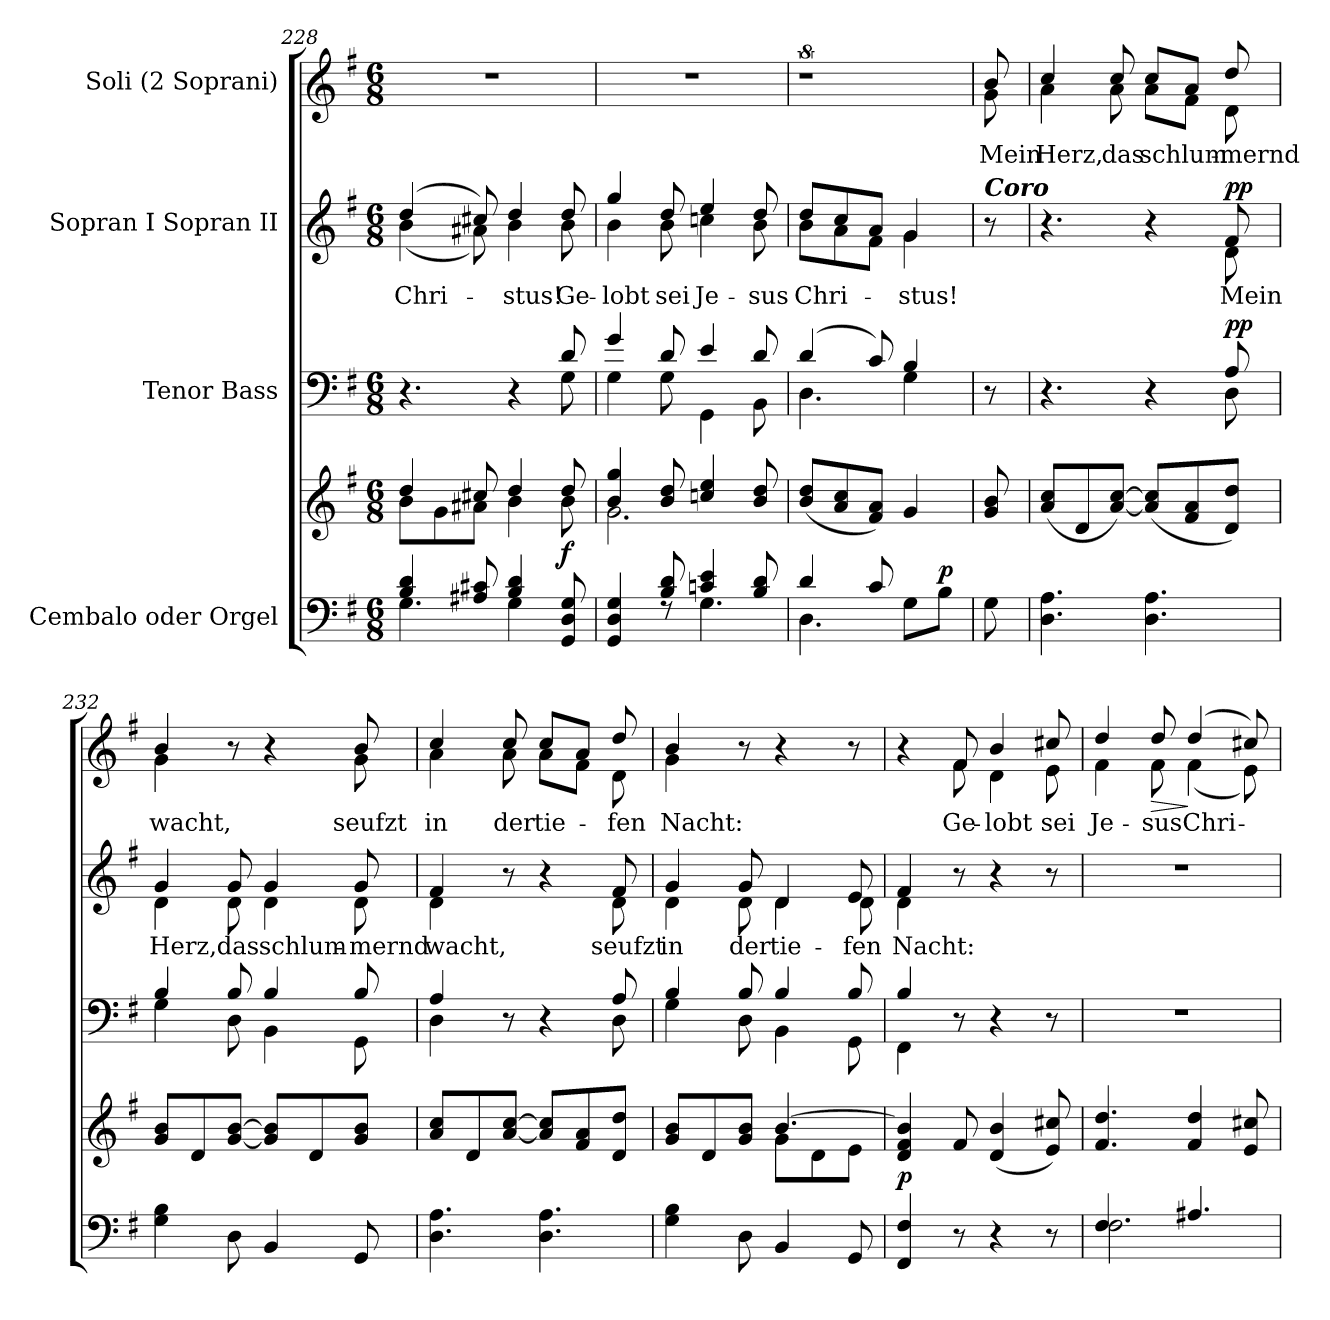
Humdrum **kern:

**kern	**kern	**dynam	**kern	**dynam	**kern	**text	**dynam	**kern	**text	**dynam
*part4	*part4	*part4	*part3	*part3	*part2	*part2	*part2	*part1	*part1	*part1
*staff5	*staff4	*staff4/5	*staff3	*staff3	*staff2	*staff2	*staff2	*staff1	*staff1	*staff1
*I"Cembalo oder Orgel	*	*	*I"Tenor Bass	*	*I"Sopran I Sopran II	*	*	*I"Soli (2 Soprani)	*	*
*clefF4	*clefG2	*	*clefF4	*	*clefG2	*	*	*clefG2	*	*
*k[f#]	*k[f#]	*	*k[f#]	*	*k[f#]	*	*	*k[f#]	*	*
*G:	*G:	*	*G:	*	*G:	*	*	*G:	*	*
*M6/8	*M6/8	*	*M6/8	*	*M6/8	*	*	*M6/8	*	*
=228	=228	=228	=228	=228	=228	=228	=228	=228	=228	=228
*^	*^	*	*^	*	*	*	*	*	*	*
!	!	!	!	!	!	!	!	!	!LO:LY:b	!	!	!	!
*	*	*	*	*	*	*	*	*^	*	*	*	*	*
4B/ 4d/	4.G\	4dd/	8b\L	.	4.r	4.ryy	.	(>4dd/	(4b\	Chri-	.	2.r	.	.
.	.	.	8g\	.	.	.	.	.	.	.	.	.	.	.
8A#X/ 8c#X/	.	8cc#X/	8a#X\J	.	.	.	.	8cc#X/)	8a#X\)	.	.	.	.	.
!	!	!	!	!	!	!	!	!	!	!LO:LY:b	!	!	!	!
4B/ 4d/	4G\	4dd/	4b\	.	4r	4ryy	.	4dd/	4b\	-stus!	.	.	.	.
!	!	!	!	!LO:DY:a=2	!	!	!	!	!	!LO:LY:b	!	!	!	!
8GG/ 8D/ 8G/	8ryy	8dd/	8b\	f	8d/	8G\	.	8dd/	8b\	Ge-	.	.	.	.
=229	=229	=229	=229	=229	=229	=229	=229	=229	=229	=229	=229	=229	=229	=229
!	!	!	!	!	!	!	!	!	!	!LO:LY:b	!	!	!	!
4GG/ 4D/ 4G/	4ryy	4b/ 4gg/	2.g\	.	4g/	4G\	.	4gg/	4b\	-lobt	.	2.r	.	.
!	!	!	!	!	!	!	!	!	!	!LO:LY:b	!	!	!	!
8B/ 8d/	8rF	8b/ 8dd/	.	.	8d/	8G\	.	8dd/	8b\	sei	.	.	.	.
!	!	!	!	!	!	!	!	!	!	!LO:LY:b	!	!	!	!
4cn/ 4e/	4.G\	4ccn/ 4ee/	.	.	4e/	4GG\	.	4ee/	4ccn\	Je-	.	.	.	.
!	!	!	!	!	!	!	!	!	!	!LO:LY:b	!	!	!	!
8B/ 8d/	.	8b/ 8dd/	.	.	8d/	8BB\	.	8dd/	8b\	-sus	.	.	.	.
*	*	*v	*v	*	*	*	*	*	*	*	*	*	*	*
=230	=230	=230	=230	=230	=230	=230	=230	=230	=230	=230	=230	=230	=230
!	!	!	!	!	!	!	!	!	!LO:LY:b	!	!	!	!
4d/	4.D\	(8b/ 8dd/L	.	(>4d/	4.D\	.	8dd/L	8b\L	Chri-	.	8%5r	.	.
.	.	8a/ 8cc/	.	.	.	.	8cc/	8a\	.	.	.	.	.
8c/	.	8f#/ 8a/J)	.	8c/)	.	.	8a/J	8f#\J	.	.	.	.	.
!	!	!	!	!	!	!	!	!	!LO:LY:b	!	!	!	!
8G\L	4ryy	4g/	.	4B/	4G\	.	4g/	4g\	-stus!	.	.	.	.
!	!	!	!LO:DY:a=2	!	!	!	!	!	!	!	!	!	!
8B\J	.	.	p	.	.	.	.	.	.	.	.	.	.
*	*	*	*	*v	*v	*	*	*	*	*	*	*	*
*v	*v	*	*	*	*	*v	*v	*	*	*	*	*
!!LO:PB:g=z
=230X13	=230X13	=230X13	=230X13	=230X13	=230X13	=230X13	=230X13	=230X13	=230X13	=230X13
!	!	!	!	!	!	!	!	!LO:TX:a:Bi:t=Soli	!	!
!	!	!	!	!	!LO:TX:a:Bi:t=Coro	!	!	!	!	!
!	!	!	!	!	!	!	!	!	!LO:LY:b	!
*	*	*	*	*	*	*	*	*^	*	*
8G\	8g/ 8b/	.	8r	.	8r	.	.	8b/	8g\	Mein	.
=231	=231	=231	=231	=231	=231	=231	=231	=231	=231	=231	=231
*	*	*	*^	*	*^	*	*	*	*	*	*
!	!	!	!	!	!	!	!	!	!	!	!	!LO:LY:b	!
4.D\ 4.A\	(8a/ 8cc/L	.	4.r	4.ryy	.	4.r	4.ryy	.	.	4cc/	4a\	Herz,	.
.	8d/	.	.	.	.	.	.	.	.	.	.	.	.
!	!	!	!	!	!	!	!	!	!	!	!	!LO:LY:b	!
.	[8a/ [8cc/J)	.	.	.	.	.	.	.	.	8cc/	8a\	das	.
!	!	!	!	!	!	!	!	!	!	!	!	!LO:LY:b	!
4.D\ 4.A\	(8a/] 8cc/]L	.	4r	4ryy	.	4r	4ryy	.	.	8cc/L	8a\L	schlum-	.
.	8f#/ 8a/	.	.	.	.	.	.	.	.	8a/J	8f#\J	.	.
!	!	!	!	!	!LO:DY:a	!	!	!LO:LY:b	!LO:DY:a	!	!	!LO:LY:b	!
.	8d/ 8dd/J)	.	8A/	8D\	pp	8f#/	8d\	Mein	pp	8dd/	8d\	-mernd	.
=232	=232	=232	=232	=232	=232	=232	=232	=232	=232	=232	=232	=232	=232
!	!	!	!	!	!	!	!	!LO:LY:b	!	!	!	!LO:LY:b	!
4G\ 4B\	8g/ 8b/L	.	4B/	4G\	.	4g/	4d\	Herz,	.	4b/	4g\	wacht,	.
.	8d/	.	.	.	.	.	.	.	.	.	.	.	.
!	!	!	!	!	!	!	!	!LO:LY:b	!	!	!	!	!
8D\	[8g/ [8b/J	.	8B/	8D\	.	8g/	8d\	das	.	8r	8ryy	.	.
!	!	!	!	!	!	!	!	!LO:LY:b	!	!	!	!	!
4BB/	8g/] 8b/]L	.	4B/	4BB\	.	4g/	4d\	schlum-	.	4r	4ryy	.	.
.	8d/	.	.	.	.	.	.	.	.	.	.	.	.
!	!	!	!	!	!	!	!	!LO:LY:b	!	!	!	!LO:LY:b	!
8GG/	8g/ 8b/J	.	8B/	8GG\	.	8g/	8d\	-mernd	.	8b/	8g\	seufzt	.
=233	=233	=233	=233	=233	=233	=233	=233	=233	=233	=233	=233	=233	=233
!	!	!	!	!	!	!	!	!LO:LY:b	!	!	!	!LO:LY:b	!
4.D\ 4.A\	8a/ 8cc/L	.	4A/	4D\	.	4f#/	4d\	wacht,	.	4cc/	4a\	in	.
.	8d/	.	.	.	.	.	.	.	.	.	.	.	.
!	!	!	!	!	!	!	!	!	!	!	!	!LO:LY:b	!
.	[8a/ [8cc/J	.	8r	8ryy	.	8r	8ryy	.	.	8cc/	8a\	der	.
!	!	!	!	!	!	!	!	!	!	!	!	!LO:LY:b	!
4.D\ 4.A\	8a/] 8cc/]L	.	4r	4ryy	.	4r	4ryy	.	.	8cc/L	8a\L	tie-	.
.	8f#/ 8a/	.	.	.	.	.	.	.	.	8a/J	8f#\J	.	.
!	!	!	!	!	!	!	!	!LO:LY:b	!	!	!	!LO:LY:b	!
.	8d/ 8dd/J	.	8A/	8D\	.	8f#/	8d\	seufzt	.	8dd/	8d\	-fen	.
=234	=234	=234	=234	=234	=234	=234	=234	=234	=234	=234	=234	=234	=234
*	*^	*	*	*	*	*	*	*	*	*	*	*	*
!	!	!	!	!	!	!	!	!	!LO:LY:b	!	!	!	!LO:LY:b	!
4G\ 4B\	8g/ 8b/L	4.ryy	.	4B/	4G\	.	4g/	4d\	in	.	4b/	4g\	Nacht:	.
.	8d/	.	.	.	.	.	.	.	.	.	.	.	.	.
!	!	!	!	!	!	!	!	!	!LO:LY:b	!	!	!	!	!
8D\	8g/ 8b/J	.	.	8B/	8D\	.	8g/	8d\	der	.	8r	8ryy	.	.
!	!	!	!	!	!	!	!	!	!LO:LY:b	!	!	!	!	!
4BB/	[4.b/	8g\L	.	4B/	4BB\	.	4d/	4d\	tie-	.	4r	4ryy	.	.
.	.	8d\	.	.	.	.	.	.	.	.	.	.	.	.
!	!	!	!	!	!	!	!	!	!LO:LY:b	!	!	!	!	!
8GG/	.	8e\J	.	8B/	8GG\	.	8e/	8d\	-fen	.	8r	8ryy	.	.
!!LO:LB:g=z	!!
=235	=235	=235	=235	=235	=235	=235	=235	=235	=235	=235	=235	=235	=235	=235
!	!	!	!LO:DY:a=2	!	!	!	!	!	!LO:LY:b	!	!	!	!	!
*	*v	*v	*	*	*	*	*	*	*	*	*	*	*	*
4FF#/ 4F#/	4d/ 4f#/ 4b/]	p	4B/	4FF#\	.	4f#/	4d\	Nacht:	.	4r	4ryy	.	.
!	!	!	!	!	!	!	!	!	!	!	!	!LO:LY:b	!
8r	8f#/	.	8r	8ryy	.	8r	8ryy	.	.	8f#/	8f#\	Ge-	.
!	!	!	!	!	!	!	!	!	!	!	!	!LO:LY:b	!
4r	(4d/ 4b/	.	4r	4ryy	.	4r	4ryy	.	.	4b/	4d\	-lobt	.
!	!	!	!	!	!	!	!	!	!	!	!	!LO:LY:b	!
8r	8e/ 8cc#X/)	.	8r	8ryy	.	8r	8ryy	.	.	8cc#X/	8e\	sei	.
=236	=236	=236	=236	=236	=236	=236	=236	=236	=236	=236	=236	=236	=236
*^	*	*	*	*	*	*	*	*	*	*	*	*	*
!	!	!	!	!	!	!	!	!	!	!	!	!	!LO:LY:b	!
*	*	*	*	*v	*v	*	*	*	*	*	*	*	*	*
*	*	*	*	*	*	*v	*v	*	*	*	*	*	*
4.F#/	2.F#\	4.f#/ 4.dd/	.	2.r	.	2.r	.	.	4dd/	4f#\	Je-	.
!	!	!	!	!	!	!	!	!	!	!	!LO:LY:b	!LO:HP:b
.	.	.	.	.	.	.	.	.	8dd/	8f#\	-sus	>
!	!	!	!	!	!	!	!	!	!	!	!LO:LY:b	!
4.A#X/	.	4f#/ 4dd/	.	.	.	.	.	.	(>4dd/	(4f#\	Chri-	]
.	.	8e/ 8cc#X/	.	.	.	.	.	.	8cc#X/)	8e\)	.	.
*v	*v	*	*	*	*	*	*	*	*v	*v	*	*
=	=	=	=	=	=	=	=	=	=	=
*-	*-	*-	*-	*-	*-	*-	*-	*-	*-	*-
